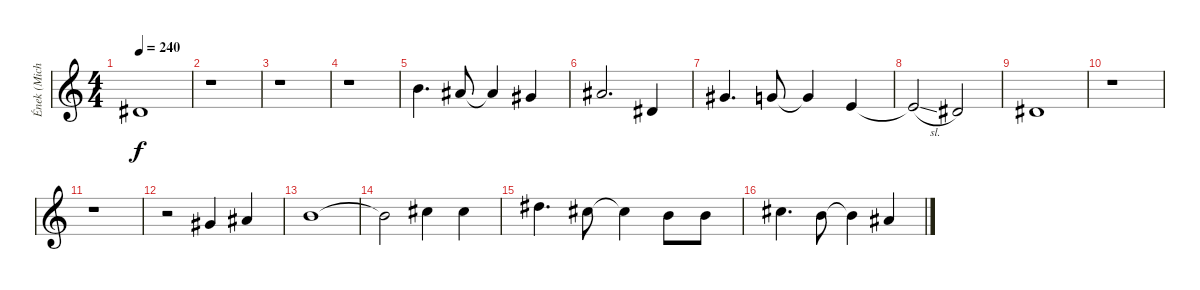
\track ("Ének (Michael Vescera)" "Ének (Mich") {instrument tenorsax}
\staff {score}
\tuning (E4 B3 G3 D3 A2 E2) {hide}
\ts (4 4)
\tempo 240
\clef g2
\ks c
4.2.1{dy f} |
r.1 |
r.1 |
r.1 |
7.1.4{d} 6.1.8 6.1{t}.4 4.1.4 |
6.1.2{d} 4.2.4 |
4.1.4{d} 3.1.8 3.1{t}.4 5.2.4 |
5.2{sl t}.2 4.2.2 |
4.2.1 |
r.1 |
r.1 |
r.2 4.1.4 6.1.4 |
7.1.1 |
7.1{t}.2 9.1.4 9.1.4 |
11.1.4{d} 9.1.8 9.1{t}.4 7.1.8 7.1.8 |
9.1.4{d} 7.1.8 7.1{t}.4 6.1.4
